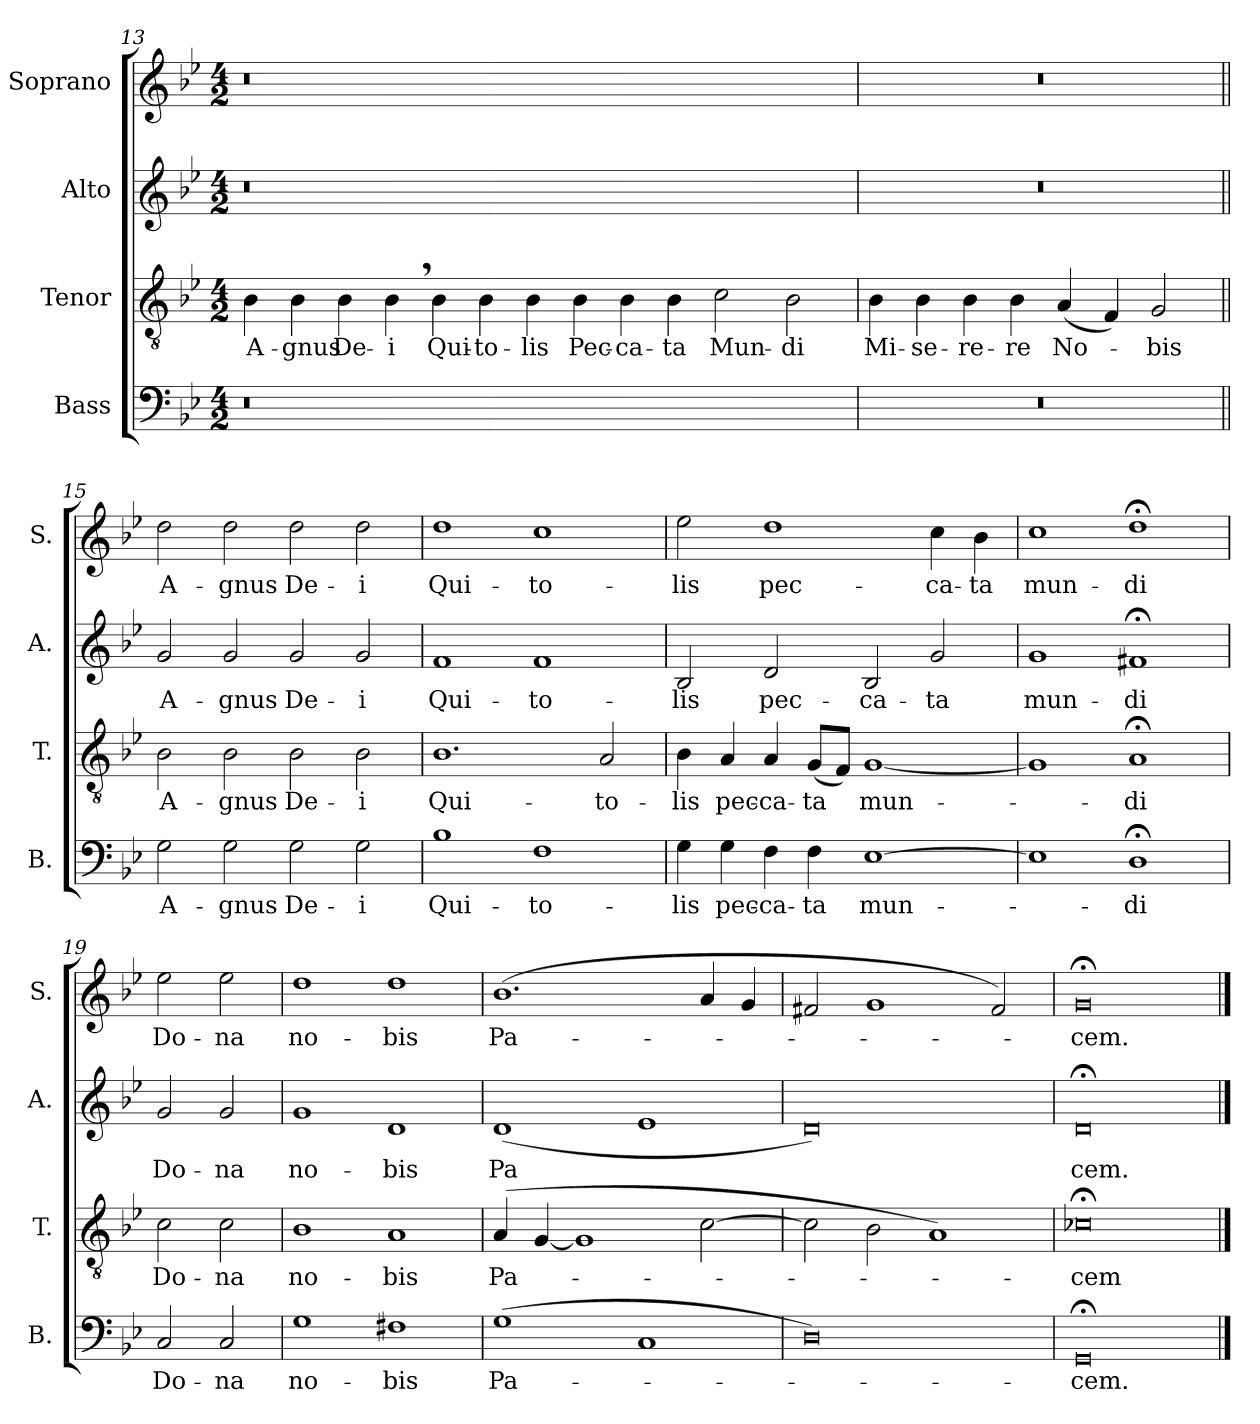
**kern	**text	**kern	**text	**kern	**text	**kern	**text
*part4	*part4	*part3	*part3	*part2	*part2	*part1	*part1
*staff4	*staff4	*staff3	*staff3	*staff2	*staff2	*staff1	*staff1
*I"Bass	*	*I"Tenor	*	*I"Alto	*	*I"Soprano	*
*I'B.	*	*I'T.	*	*I'A.	*	*I'S.	*
!!LO:PB:g=z
*clefF4	*	*clefGv2	*	*clefG2	*	*clefG2	*
*k[b-e-]	*	*k[b-e-]	*	*k[b-e-]	*	*k[b-e-]	*
*M4/2	*	*M4/2	*	*M4/2	*	*M4/2	*
=13	=13	=13	=13	=13	=13	=13	=13
!	!	!	!LO:LY:b	!	!	!	!
0r	.	4B-\	A-	0r	.	0r	.
!	!	!	!LO:LY:b	!	!	!	!
.	.	4B-\	-gnus	.	.	.	.
!	!	!	!LO:LY:b	!	!	!	!
.	.	4B-\	De-	.	.	.	.
!	!	!	!LO:LY:b	!	!	!	!
.	.	4B-,\	-i	.	.	.	.
!	!	!	!LO:LY:b	!	!	!	!
.	.	4B-\	Qui-	.	.	.	.
!	!	!	!LO:LY:b	!	!	!	!
.	.	4B-\	-to-	.	.	.	.
!	!	!	!LO:LY:b	!	!	!	!
.	.	4B-\	-lis	.	.	.	.
!	!	!	!LO:LY:b	!	!	!	!
.	.	4B-\	Pec-	.	.	.	.
!	!	!	!LO:LY:b	!	!	!	!
1.ryy	.	4B-\	-ca-	1.ryy	.	1.ryy	.
!	!	!	!LO:LY:b	!	!	!	!
.	.	4B-\	-ta	.	.	.	.
!	!	!	!LO:LY:b	!	!	!	!
.	.	2c\	Mun-	.	.	.	.
!	!	!	!LO:LY:b	!	!	!	!
.	.	2B-Z\	-di	.	.	.	.
=14	=14	=14	=14	=14	=14	=14	=14
!	!	!	!LO:LY:b	!	!	!	!
0r	.	4B-\	Mi-	0r	.	0r	.
!	!	!	!LO:LY:b	!	!	!	!
.	.	4B-\	-se-	.	.	.	.
!	!	!	!LO:LY:b	!	!	!	!
.	.	4B-\	-re-	.	.	.	.
!	!	!	!LO:LY:b	!	!	!	!
.	.	4B-\	-re	.	.	.	.
!	!	!	!LO:LY:b	!	!	!	!
.	.	(4A/	No-	.	.	.	.
.	.	4F/)	.	.	.	.	.
!	!	!	!LO:LY:b	!	!	!	!
.	.	2G/	-bis	.	.	.	.
!!LO:LB:g=z
=15||	=15||	=15||	=15||	=15||	=15||	=15||	=15||
!	!LO:LY:b	!	!LO:LY:b	!	!LO:LY:b	!	!LO:LY:b
2G\	A-	2B-\	A-	2g/	A-	2dd\	A-
!	!LO:LY:b	!	!LO:LY:b	!	!LO:LY:b	!	!LO:LY:b
2G\	-gnus	2B-\	-gnus	2g/	-gnus	2dd\	-gnus
!	!LO:LY:b	!	!LO:LY:b	!	!LO:LY:b	!	!LO:LY:b
2G\	De-	2B-\	De-	2g/	De-	2dd\	De-
!	!LO:LY:b	!	!LO:LY:b	!	!LO:LY:b	!	!LO:LY:b
2G\	-i	2B-\	-i	2g/	-i	2dd\	-i
=16	=16	=16	=16	=16	=16	=16	=16
!	!LO:LY:b	!	!LO:LY:b	!	!LO:LY:b	!	!LO:LY:b
1B-	Qui-	1.B-	Qui-	1f	Qui-	1dd	Qui-
!	!LO:LY:b	!	!	!	!LO:LY:b	!	!LO:LY:b
1F	-to-	.	.	1f	-to-	1cc	-to-
!	!	!	!LO:LY:b	!	!	!	!
.	.	2A/	-to-	.	.	.	.
=17	=17	=17	=17	=17	=17	=17	=17
!	!LO:LY:b	!	!LO:LY:b	!	!LO:LY:b	!	!LO:LY:b
4G\	-lis	4B-\	-lis	2B-/	-lis	2ee-\	-lis
!	!LO:LY:b	!	!LO:LY:b	!	!	!	!
4G\	pec-	4A/	pec-	.	.	.	.
!	!LO:LY:b	!	!LO:LY:b	!	!LO:LY:b	!	!LO:LY:b
4F\	-ca-	4A/	-ca-	2d/	pec-	1dd	pec-
!	!LO:LY:b	!	!LO:LY:b	!	!	!	!
4F\	-ta	(8G/L	-ta	.	.	.	.
.	.	8F/J)	.	.	.	.	.
!	!LO:LY:b	!	!LO:LY:b	!	!LO:LY:b	!	!
[1E-	mun-	[1G	mun-	2B-/	-ca-	.	.
!	!	!	!	!	!LO:LY:b	!	!LO:LY:b
.	.	.	.	2g/	-ta	4cc\	-ca-
!	!	!	!	!	!	!	!LO:LY:b
.	.	.	.	.	.	4b-\	-ta
=18	=18	=18	=18	=18	=18	=18	=18
!	!	!	!	!	!LO:LY:b	!	!LO:LY:b
1E-]	.	1G]	.	1g	mun-	1cc	mun-
!	!LO:LY:b	!	!LO:LY:b	!	!LO:LY:b	!	!LO:LY:b
1D;<	-di	1A;<	-di	1f#X;<	-di	1dd;<	-di
!!LO:LB:g=z
=19	=19	=19	=19	=19	=19	=19	=19
!	!LO:LY:b	!	!LO:LY:b	!	!LO:LY:b	!	!LO:LY:b
2C/	Do-	2c\	Do-	2g/	Do-	2ee-\	Do-
!	!LO:LY:b	!	!LO:LY:b	!	!LO:LY:b	!	!LO:LY:b
2C/	-na	2c\	-na	2g/	-na	2ee-\	-na
=20	=20	=20	=20	=20	=20	=20	=20
!	!LO:LY:b	!	!LO:LY:b	!	!LO:LY:b	!	!LO:LY:b
1G	no-	1B-	no-	1g	no-	1dd	no-
!	!LO:LY:b	!	!LO:LY:b	!	!LO:LY:b	!	!LO:LY:b
1F#X	-bis	1A	-bis	1d	-bis	1dd	-bis
=21	=21	=21	=21	=21	=21	=21	=21
!	!LO:LY:b	!	!LO:LY:b	!	!LO:LY:b	!	!LO:LY:b
(1G	Pa-	(4A/	Pa-	(1d	Pa	(1.b-	Pa-
.	.	[4G/	.	.	.	.	.
.	.	1G]	.	.	.	.	.
1C	.	.	.	1e-	.	.	.
.	.	[2c\	.	.	.	4a/	.
.	.	.	.	.	.	4g/	.
=22	=22	=22	=22	=22	=22	=22	=22
0D)	.	2c\]	.	0d)	.	2f#X/	.
.	.	2B-\	.	.	.	1g	.
.	.	1A)	.	.	.	.	.
.	.	.	.	.	.	2f#/)	.
=23	=23	=23	=23	=23	=23	=23	=23
!	!LO:LY:b	!	!LO:LY:b	!	!LO:LY:b	!	!LO:LY:b
0GG;<	-cem.	0c-X;<	-cem	0d;<	-cem.	0g;<	-cem.
==	==	==	==	==	==	==	==
*-	*-	*-	*-	*-	*-	*-	*-
